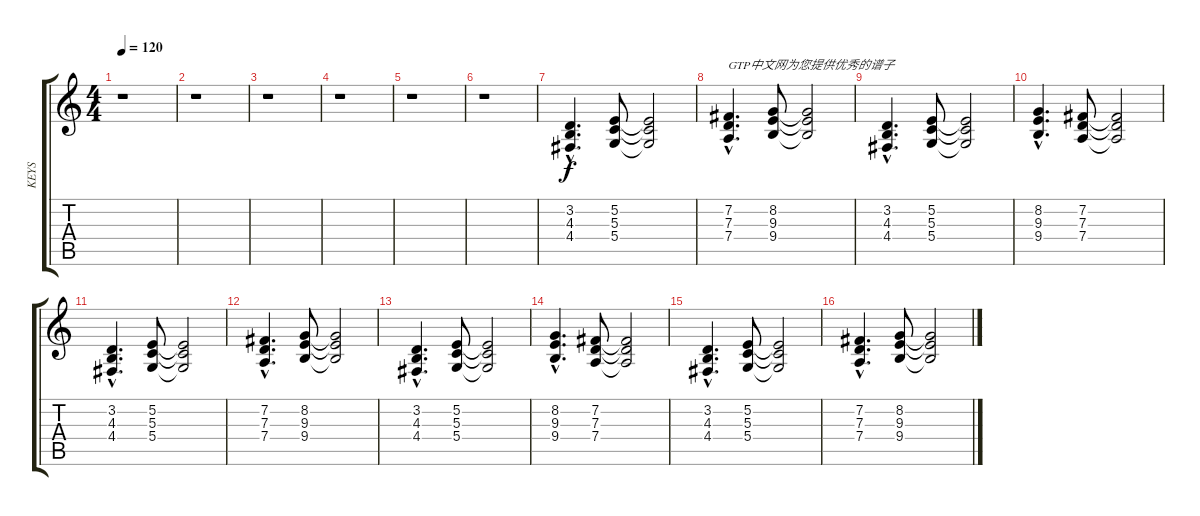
\track ("KEYS" "KEYS") {instrument stringensemble1}
\staff {score tabs}
\tuning (E4 B3 G3 D3 A2 E2) {hide}
\ts (4 4)
\tempo 120
\clef g2
\ks c
r.1{dy f instrument stringensemble1} |
r.1 |
r.1 |
r.1 |
r.1 |
r.1 |
(3.2{hac} 4.3{hac} 4.4{hac}).4{d} (5.2 5.3 5.4).8 (5.2{t} 5.3{t} 5.4{t}).2 |
(7.2{hac} 7.3{hac} 7.4{hac}).4{d txt "GTP中文网为您提供优秀的谱子"} (8.2 9.3 9.4).8 (8.2{t} 9.3{t} 9.4{t}).2 |
(3.2{hac} 4.3{hac} 4.4{hac}).4{d} (5.2 5.3 5.4).8 (5.2{t} 5.3{t} 5.4{t}).2 |
(8.2{hac} 9.3{hac} 9.4{hac}).4{d} (7.2 7.3 7.4).8 (7.2{t} 7.3{t} 7.4{t}).2 |
(3.2{hac} 4.3{hac} 4.4{hac}).4{d} (5.2 5.3 5.4).8 (5.2{t} 5.3{t} 5.4{t}).2 |
(7.2{hac} 7.3{hac} 7.4{hac}).4{d} (8.2 9.3 9.4).8 (8.2{t} 9.3{t} 9.4{t}).2 |
(3.2{hac} 4.3{hac} 4.4{hac}).4{d} (5.2 5.3 5.4).8 (5.2{t} 5.3{t} 5.4{t}).2 |
(8.2{hac} 9.3{hac} 9.4{hac}).4{d} (7.2 7.3 7.4).8 (7.2{t} 7.3{t} 7.4{t}).2 |
(3.2{hac} 4.3{hac} 4.4{hac}).4{d} (5.2 5.3 5.4).8 (5.2{t} 5.3{t} 5.4{t}).2 |
(7.2{hac} 7.3{hac} 7.4{hac}).4{d} (8.2 9.3 9.4).8 (8.2{t} 9.3{t} 9.4{t}).2
